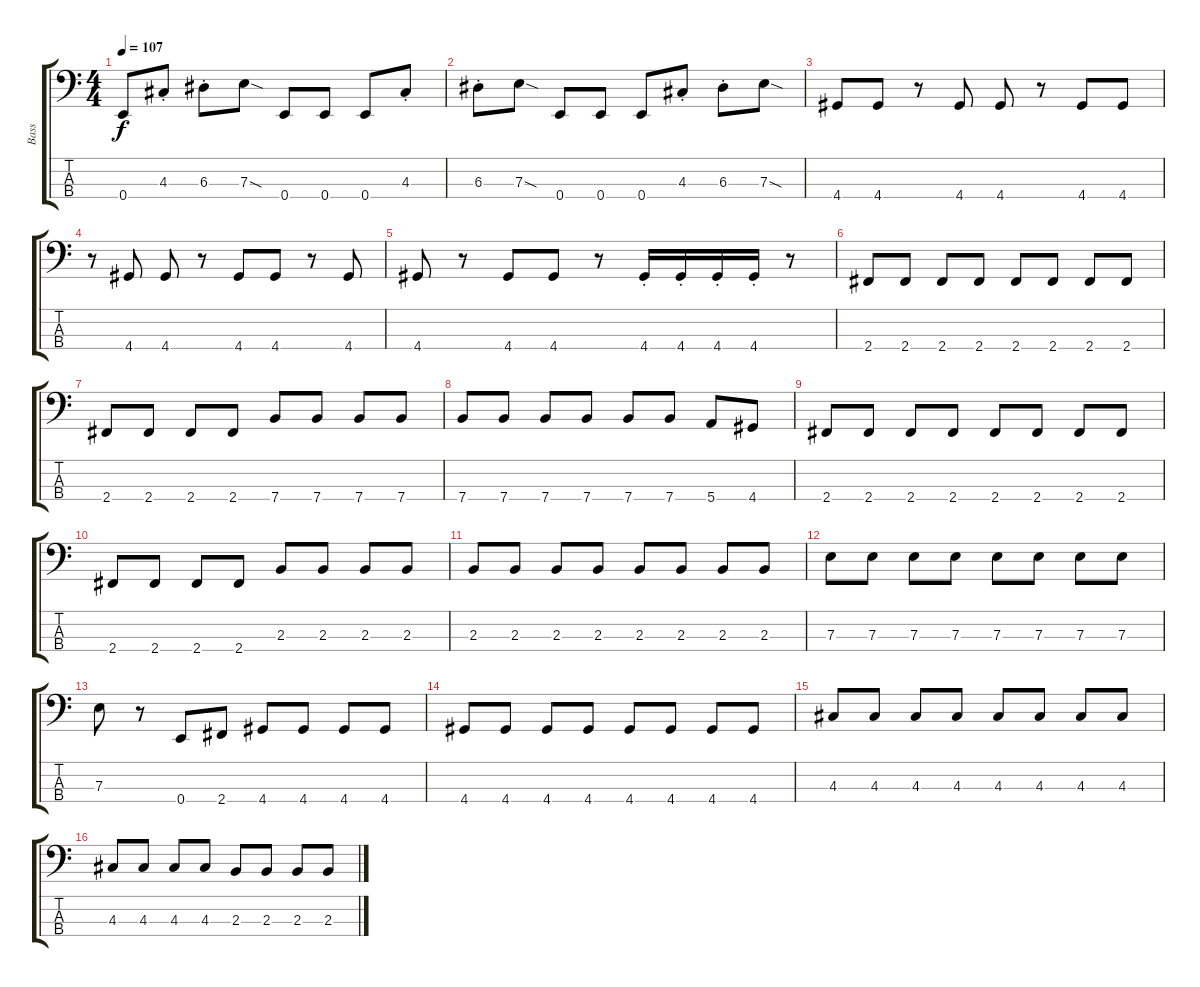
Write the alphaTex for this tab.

\track ("Bass" "Bass") {instrument electricbassfinger}
\staff {score tabs}
\tuning (G2 D2 A1 E1) {hide}
\ts (4 4)
\tempo 107
\clef f4
\ks c
0.4.8{dy f} 4.3{st}.8 6.3{st}.8 7.3{sod}.8 0.4.8 0.4.8 0.4.8 4.3{st}.8 |
6.3{st}.8 7.3{sod}.8 0.4.8 0.4.8 0.4.8 4.3{st}.8 6.3{st}.8 7.3{sod}.8 |
4.4.8 4.4.8 r.8 4.4.8 4.4.8 r.8 4.4.8 4.4.8 |
r.8 4.4.8 4.4.8 r.8 4.4.8 4.4.8 r.8 4.4.8 |
4.4.8 r.8 4.4.8 4.4.8 r.8 4.4{st}.16 4.4{st}.16{beam merge} 4.4{st}.16 4.4{st}.16 r.8 |
2.4.8 2.4.8 2.4.8 2.4.8 2.4.8 2.4.8 2.4.8 2.4.8 |
2.4.8 2.4.8 2.4.8 2.4.8 7.4.8 7.4.8 7.4.8 7.4.8 |
7.4.8 7.4.8 7.4.8 7.4.8 7.4.8 7.4.8 5.4.8 4.4.8 |
2.4.8 2.4.8 2.4.8 2.4.8 2.4.8 2.4.8 2.4.8 2.4.8 |
2.4.8 2.4.8 2.4.8 2.4.8 2.3.8 2.3.8 2.3.8 2.3.8 |
2.3.8 2.3.8 2.3.8 2.3.8 2.3.8 2.3.8 2.3.8 2.3.8 |
7.3.8 7.3.8 7.3.8 7.3.8 7.3.8 7.3.8 7.3.8 7.3.8 |
7.3.8 r.8 0.4.8 2.4.8 4.4.8 4.4.8 4.4.8 4.4.8 |
4.4.8 4.4.8 4.4.8 4.4.8 4.4.8 4.4.8 4.4.8 4.4.8 |
4.3.8 4.3.8 4.3.8 4.3.8 4.3.8 4.3.8 4.3.8 4.3.8 |
4.3.8 4.3.8 4.3.8 4.3.8 2.3.8 2.3.8 2.3.8 2.3.8
